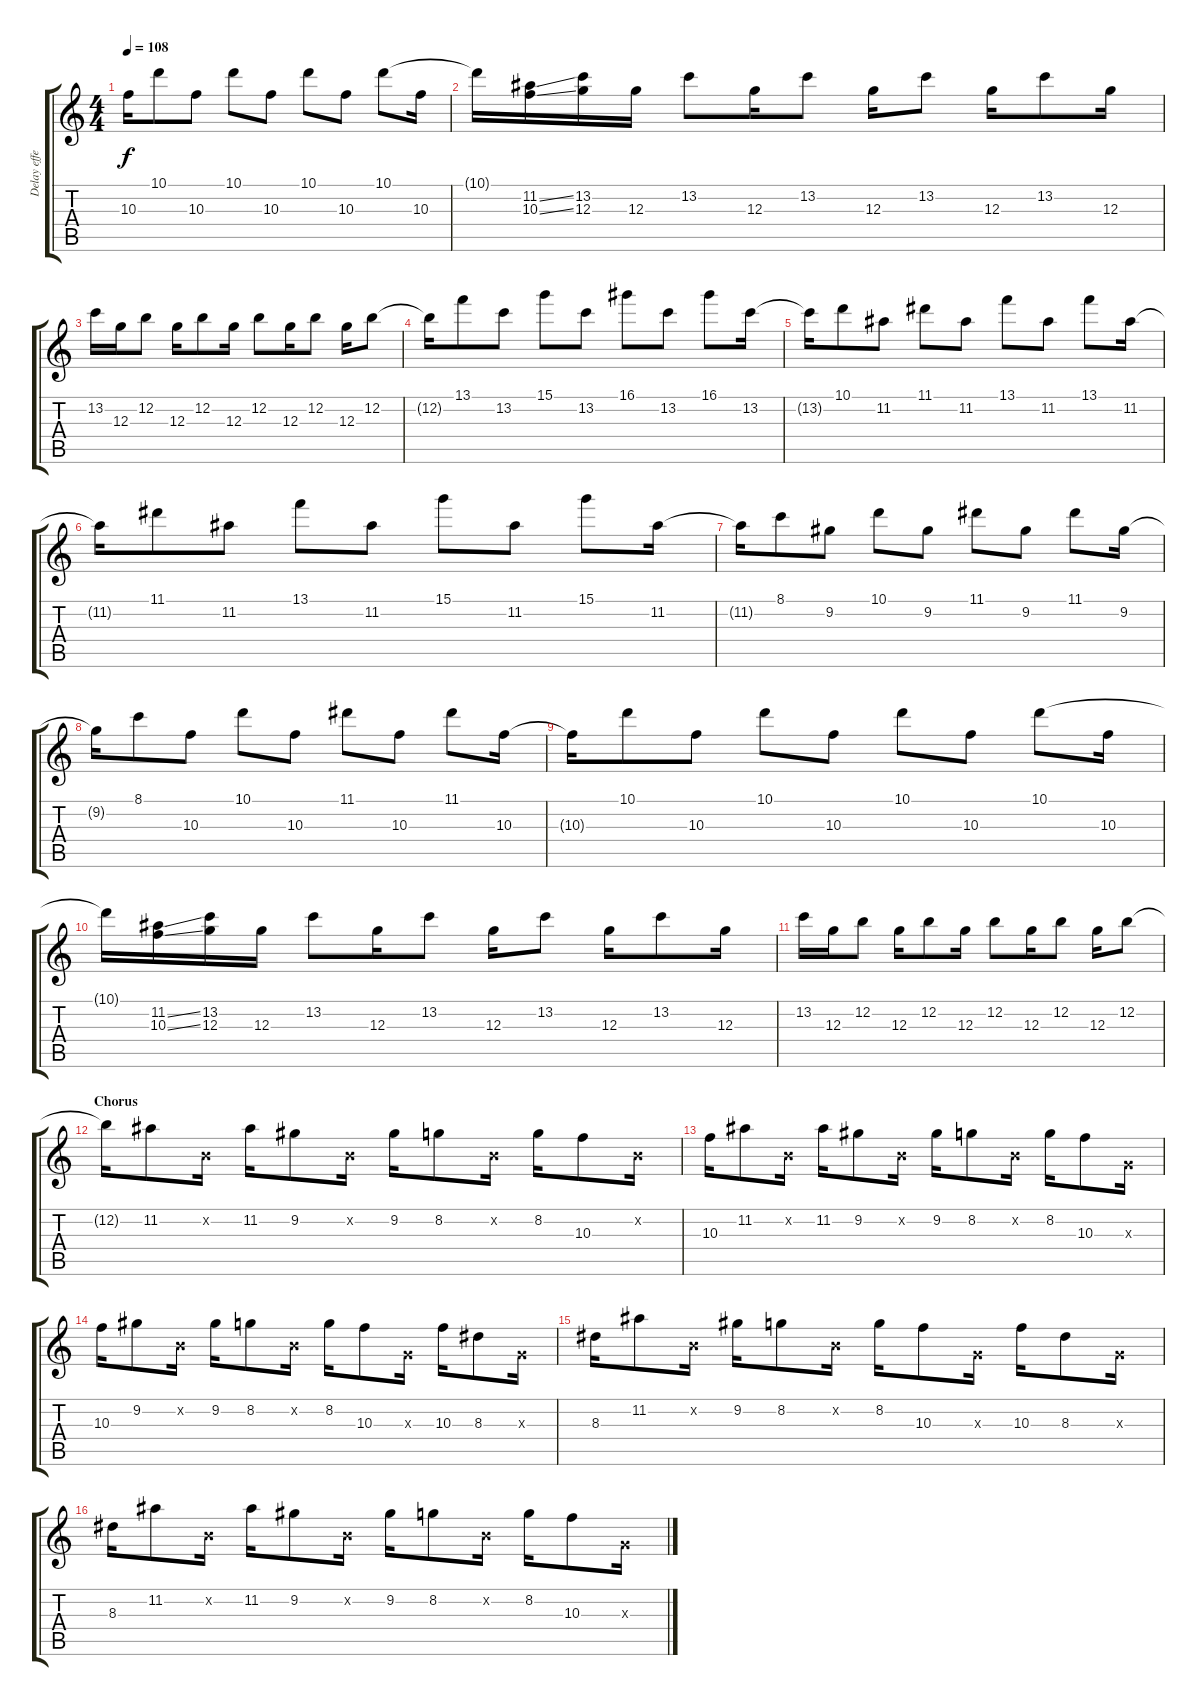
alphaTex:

\track ("Delay effect" "Delay effe") {instrument electricguitarclean}
\staff {score tabs}
\tuning (E4 B3 G3 D3 A2 E2) {hide}
\ts (4 4)
\tempo 108
\clef g2
\ks c
10.3{t}.16{dy f} 10.1.8 10.3.8 10.1.8 10.3.8 10.1.8 10.3.8 10.1.8 10.3.16 |
10.1{t}.16 (11.2{ss} 10.3{ss}).16 (13.2 12.3).16 12.3.16 13.2.8 12.3.16 13.2.8 12.3.16 13.2.8 12.3.16 13.2.8 12.3.16 |
13.2.16 12.3.16 12.2.8 12.3.16 12.2.8 12.3.16 12.2.8 12.3.16 12.2.8 12.3.16 12.2.8 |
12.2{t}.16 13.1.8 13.2.8 15.1.8 13.2.8 16.1.8 13.2.8 16.1.8 13.2.16 |
13.2{t}.16 10.1.8 11.2.8 11.1.8 11.2.8 13.1.8 11.2.8 13.1.8 11.2.16 |
11.2{t}.16 11.1.8 11.2.8 13.1.8 11.2.8 15.1.8 11.2.8 15.1.8 11.2.16 |
11.2{t}.16 8.1.8 9.2.8 10.1.8 9.2.8 11.1.8 9.2.8 11.1.8 9.2.16 |
9.2{t}.16 8.1.8 10.3.8 10.1.8 10.3.8 11.1.8 10.3.8 11.1.8 10.3.16 |
10.3{t}.16 10.1.8 10.3.8 10.1.8 10.3.8 10.1.8 10.3.8 10.1.8 10.3.16 |
10.1{t}.16 (11.2{ss} 10.3{ss}).16 (13.2 12.3).16 12.3.16 13.2.8 12.3.16 13.2.8 12.3.16 13.2.8 12.3.16 13.2.8 12.3.16 |
13.2.16 12.3.16 12.2.8 12.3.16 12.2.8 12.3.16 12.2.8 12.3.16 12.2.8 12.3.16 12.2.8 |
\section ("" "Chorus")
12.2{t}.16 11.2.8 0.2{x}.16 11.2.16 9.2.8 0.2{x}.16 9.2.16 8.2.8 0.2{x}.16 8.2.16 10.3.8 0.2{x}.16 |
10.3.16 11.2.8 0.2{x}.16 11.2.16 9.2.8 0.2{x}.16 9.2.16 8.2.8 0.2{x}.16 8.2.16 10.3.8 0.3{x}.16 |
10.3.16 9.2.8 0.2{x}.16 9.2.16 8.2.8 0.2{x}.16 8.2.16 10.3.8 0.3{x}.16 10.3.16 8.3.8 0.3{x}.16 |
8.3.16 11.2.8 0.2{x}.16 9.2.16 8.2.8 0.2{x}.16 8.2.16 10.3.8 0.3{x}.16 10.3.16 8.3.8 0.3{x}.16 |
8.3.16 11.2.8 0.2{x}.16 11.2.16 9.2.8 0.2{x}.16 9.2.16 8.2.8 0.2{x}.16 8.2.16 10.3.8 0.3{x}.16
